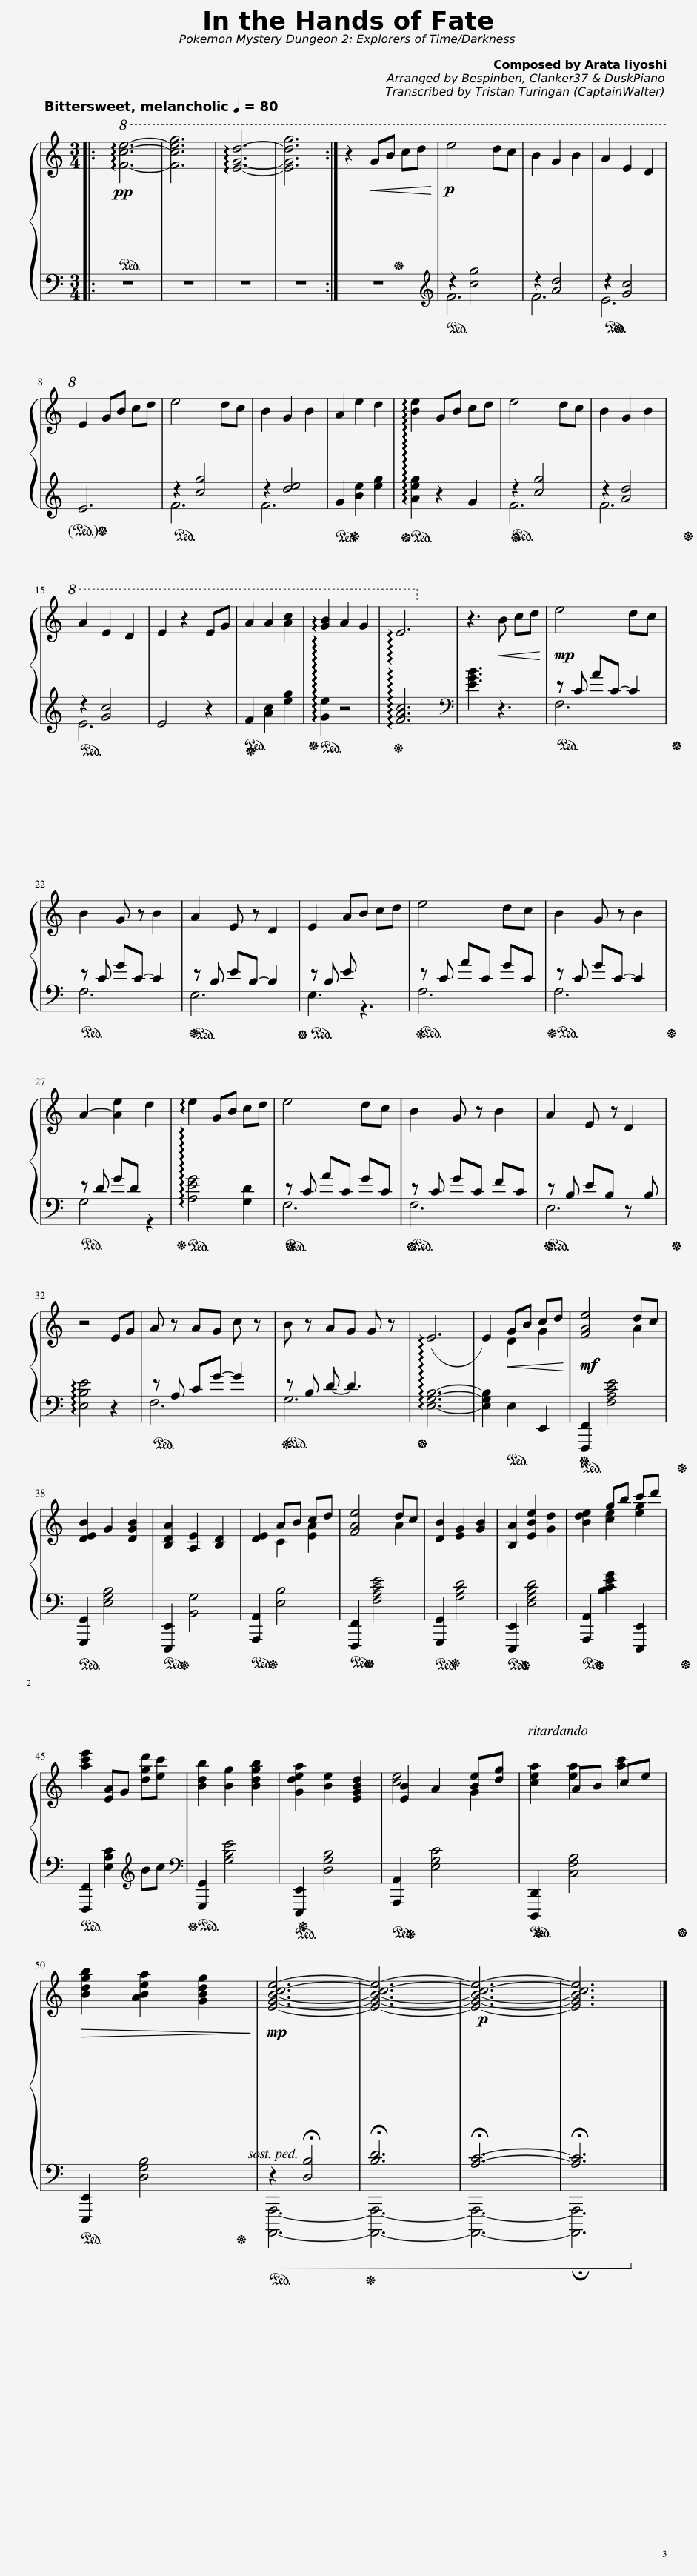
X:1
%%score { ( 1 4 ) | ( 2 3 ) }
L:1/8
Q:1/4=80
M:3/4
I:linebreak $
K:C
V:1 treble
V:4 treble
V:2 bass
V:3 bass
V:1
|:!pp!!ped!!8va(! !arpeggio![fc'e']6- | [fc'e'g']6 | !arpeggio![egd']6- | [egd'g']6!ped-up! :| z2!<(! gb c'd'!<)! | %5
!p!!ped! e'4!ped! d'c' | b2 g2 b2!ped-up! |!ped! a2!ped! e2 d2!ped-up! |$ e2 gb c'd'!ped-up! |!ped! e'4!ped! d'c'!ped-up! | %10
 b2 g2 b2!ped-up! |!ped! a2!ped! e'2 d'2!ped-up! |!ped! !arpeggio![be']2!ped! gb c'd'!ped-up! |!ped! e'4!ped! d'c'!ped-up! | b2 g2 b2!ped-up! |$ %15
!ped! a2!ped! e2 d2!ped-up! | e2 z2 eg!ped-up! |!ped! a2!ped! a2 [ac']2!ped-up! |!ped! !arpeggio![gb]2!ped! a2 g2!ped-up! | !arpeggio!e6!8va)! | %20
 z3!<(! B cd!<)! |!mp!!ped! e4!ped! dc!ped-up! |$!ped! B2!ped! G z B2!ped-up! |!ped! A2!ped! E z D2!ped-up! |!ped! E2!ped! AB cd!ped-up! | %25
!ped! e4!ped! dc!ped-up! |!ped! B2!ped! G z B2!ped-up! |$!ped! A2-!ped! [Ae]2 d2!ped-up! |!ped! !arpeggio!e2!ped! GB cd!ped-up! |!ped! e4!ped! dc!ped-up! | %30
!ped! B2!ped! G z B2!ped-up! |!ped! A2!ped! E z D2!ped-up! |$ z4 EG |!ped! A!ped! z AG c z!ped-up! |!ped! B!ped! z AG G z!ped-up! | %35
 !arpeggio!E6- | E2!<(!!ped! G!ped!B cd!ped-up!!<)!!ped-up! |!mf!!ped! [FAe]4!ped! dc!ped-up! |$!ped! [DEB]2!ped! G2 [DGB]2!ped-up! |!ped! [B,DA]2!ped! [A,E]2 [B,D]2!ped-up! | %40
!ped! [DE]2!ped! AB cd!ped-up! |!ped! [FAe]4!ped! dc!ped-up! |!ped! [DB]2!ped! [EG]2 [GB]2!ped-up! |!ped! [B,A]2!ped! [EBe]2 [Gd]2!ped-up! |!ped! [Bde]2!ped! gb c'd'!ped-up! |$ %45
!ped! [ac'e']2!ped! [EA]G [dgd'][ec']!ped-up! |!ped! [Bdb]2!ped! [Bg]2 [Bdgb]2!ped-up! |!ped! [Gdea]2!ped! [Be]2 [EGBd]2!ped-up! |!ped! [EB]2!ped! A2 [Be][dg]!ped-up! |[Q:1/4=70]!ped! [cea]2!ped! AB ce!ped-up! |$ %50
[Q:1/4=60]!>(!!ped! [Bdgb]2!ped! [ABea]2 [GBdg]2!ped-up!!>)!!ped-up! |[Q:1/4=55]!mp!!ped! [EGBce]6-!ped!!ped-up! |[Q:1/4=50] [EGBce]6- |[Q:1/4=45]!p! [EGBce]6- |[Q:1/4=40] [EGBce]6!ped-up! |] %55
V:2
|: z6 | z6 | z6 | z6 :| z6 | %5
[K:treble] F6 | z2 [Ad]4 | z2 [Gc]4 |$ E6 | z2 [cg]4 | %10
 z2 [de]4 | G2 [Be]2 [eg]2 | !arpeggio![Aeg]2 z2 G2 | z2 [cg]4 | z2 [Ad]4 |$ %15
 z2 [Gc]4 | E4 z2 | F2 [Ac]2 [eg]2 | !arpeggio![Ge]2 z4 | !arpeggio![FAc]6 | %20
[K:bass] [EGB]3 z3 | z C AC- C2 |$ z C GC- C2 | z B, EB,- B,2 | z B, E z3 | %25
 z C AC GC | z C GC- C2 |$ z D GD z2 | !arpeggio![A,EG]4 [G,D]2 | z C AC GC | %30
 z C GC FC | z B, EB, z B, |$ !arpeggio![E,B,E]4 z2 | z A, CG- G2 | z B, D- D3 | %35
 !arpeggio![E,G,B,]6- | [E,G,B,]2 E,2 E,,2 | [F,,,F,,]2 [F,A,CE]4 |$ [G,,,G,,]2 [E,G,B,]4 | [E,,,E,,]2 [B,,G,]4 | %40
 [A,,,A,,]2 [E,B,]4 | [F,,,F,,]2 [F,A,CE]4 | [G,,,G,,]2 [G,B,D]4 | [E,,,E,,]2 [E,G,B,D]4 | [A,,,A,,]2 [B,CEG]2 [E,,,E,,]2 |$ %45
 [F,,,F,,]2 [E,A,C]2[K:treble] Bc |[K:bass] [G,,,G,,]2 [G,B,E]4 | [E,,,E,,]2 [D,G,B,]4 | [A,,,A,,]2 [E,G,C]4 | [D,,,D,,]2 [C,F,A,]4 |$ %50
 [E,,,E,,]2 [D,G,B,]4 | z2 !fermata![D,B,]4 | !fermata![B,D]6 | !fermata![A,C]6- | !fermata![A,C]6 |] %55
V:3
|: x6 | x6 | x6 | x6 :| x6 | %5
[K:treble] z2 [cg]4 | F6 | E6 |$ x6 | F6 | %10
 F6 | x6 | x6 | F6 | F6 |$ %15
 E6 | x6 | x6 | x6 | x6 | %20
[K:bass] x6 | F,6 |$ F,6 | E,6 | E,3 x3 | %25
 F,6 | F,6 |$ G,4 x2 | x6 | F,6 | %30
 F,6 | E,6 |$ x6 | F,6 | G,6 | %35
 x6 | x6 | x6 |$ x6 | x6 | %40
 x6 | x6 | x6 | x6 | x6 |$ %45
 x4[K:treble] x2 |[K:bass] x6 | x6 | x6 | x6 |$ %50
 x6 | [A,,,,A,,,]6- | [A,,,,A,,,]6- | [A,,,,A,,,]6- | !fermata![A,,,,A,,,]6 |] %55
V:4
|:!8va(! x6 | x6 | x6 | x6 :| x6 | %5
 x6 | x6 | x6 |$ x6 | x6 | %10
 x6 | x6 | x6 | x6 | x6 |$ %15
 x6 | x6 | x6 | x6 | x6!8va)! | %20
 x6 | x6 |$ x6 | x6 | x6 | %25
 x6 | x6 |$ x6 | x6 | x6 | %30
 x6 | x6 |$ x6 | x6 | x6 | %35
 x6 | x2 D2 G2 | x4 A2 |$ x6 | x6 | %40
 x2 C2 [EA]2 | x4 A2 | x6 | x6 | x2 [ce]2 [eg]2 |$ %45
 x6 | x6 | x6 | [ce]4 G2 | x2 [ea]2 [ac']2 |$ %50
 x6 | x6 | x6 | x6 | x6 |] %55
